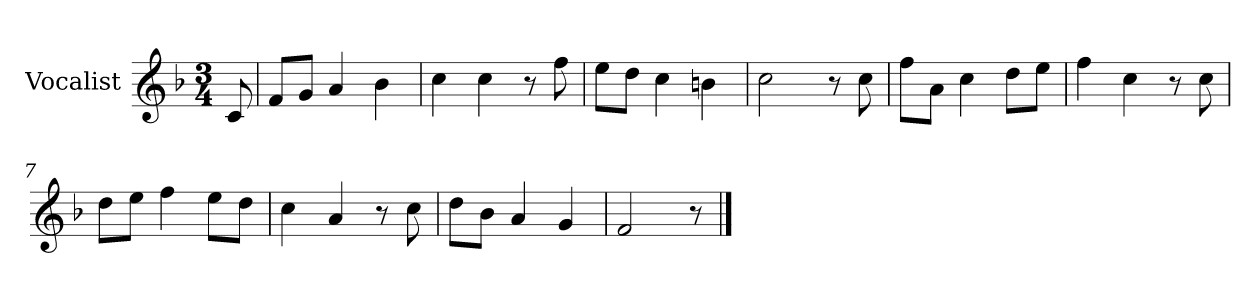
**kern
*part1
*staff1
*I"Vocalist
*k[b-]
*F:
*M3/4
=
8c
=1
8fL
8gJ
4a
4b-
=2
4cc
4cc
8r
8ff
=3
8eeL
8ddJ
4cc
4bn
=4
2cc
8r
8cc
=5
8ffL
8aJ
4cc
8ddL
8eeJ
=6
4ff
4cc
8r
8cc
=7
8ddL
8eeJ
4ff
8eeL
8ddJ
=8
4cc
4a
8r
8cc
=9
8ddL
8b-J
4a
4g
=10
2f
8r
==
*-
